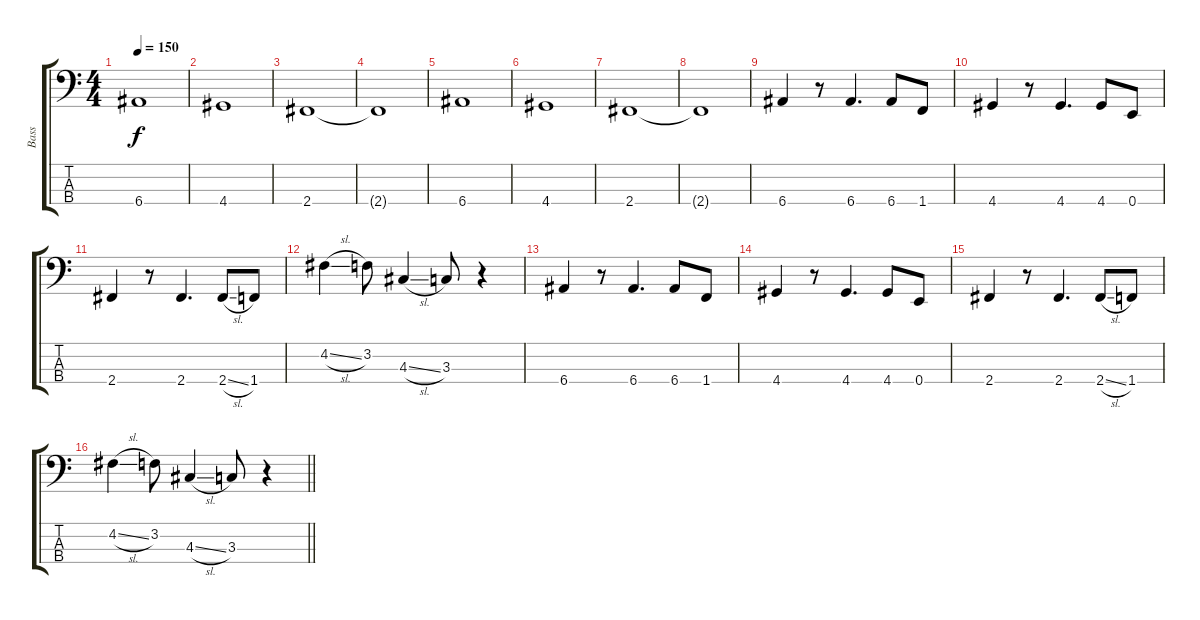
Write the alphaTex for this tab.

\track ("Bass" "Bass") {instrument electricbasspick}
\staff {score tabs}
\tuning (G2 D2 A1 E1) {hide}
\ts (4 4)
\tempo 150
\clef f4
\ks c
6.4.1{dy f} |
4.4.1 |
2.4.1 |
2.4{t}.1 |
6.4.1 |
4.4.1 |
2.4.1 |
2.4{t}.1 |
6.4.4 r.8 6.4.4{d} 6.4.8 1.4.8 |
4.4.4 r.8 4.4.4{d} 4.4.8 0.4.8 |
2.4.4 r.8 2.4.4{d} 2.4{sl}.8 1.4.8 |
4.2{sl}.4 3.2.8 4.3{sl}.4 3.3.8 r.4 |
6.4.4 r.8 6.4.4{d} 6.4.8 1.4.8 |
4.4.4 r.8 4.4.4{d} 4.4.8 0.4.8 |
2.4.4 r.8 2.4.4{d} 2.4{sl}.8 1.4.8 |
\barLineRight lightlight
4.2{sl}.4 3.2.8 4.3{sl}.4 3.3.8 r.4
